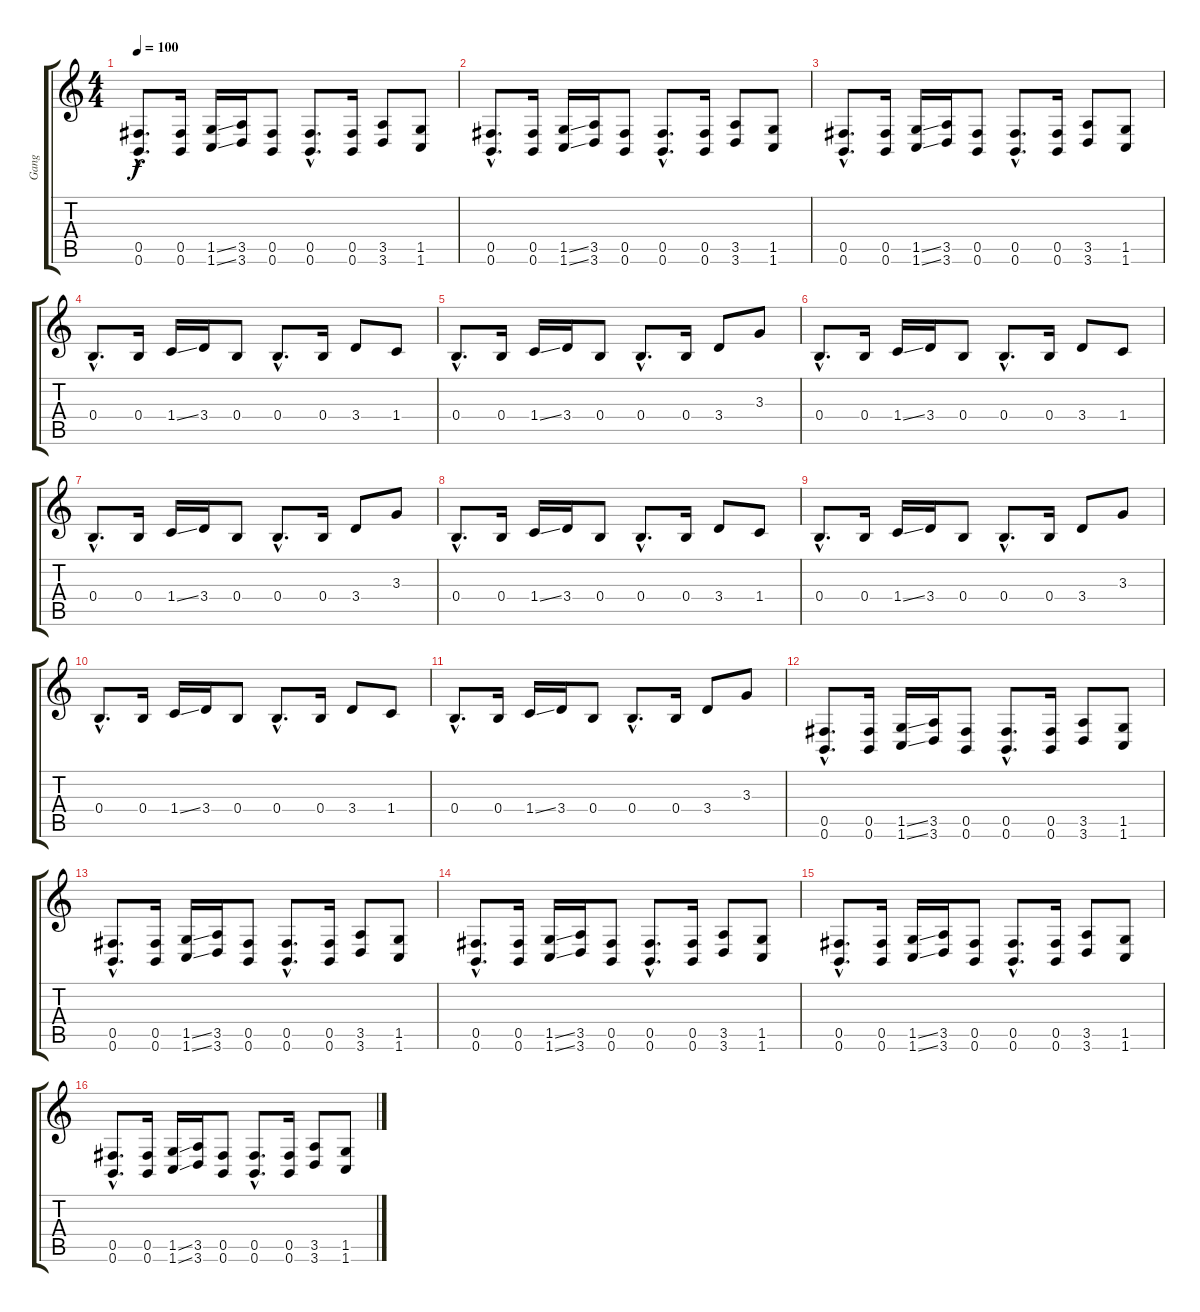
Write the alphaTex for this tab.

\track ("Gang" "Gang") {instrument distortionguitar}
\staff {score tabs}
\tuning (Db4 Ab3 E3 B2 Gb2 B1) {hide}
\ts (4 4)
\tempo 100
\clef g2
\ks c
(0.5{hac} 0.6{hac}).8{d dy f} (0.5 0.6).16 (1.5{ss} 1.6{ss}).16 (3.5 3.6).16 (0.5 0.6).8 (0.5{hac} 0.6{hac}).8{d} (0.5 0.6).16 (3.5 3.6).8 (1.5 1.6).8 |
(0.5{hac} 0.6{hac}).8{d} (0.5 0.6).16 (1.5{ss} 1.6{ss}).16 (3.5 3.6).16 (0.5 0.6).8 (0.5{hac} 0.6{hac}).8{d} (0.5 0.6).16 (3.5 3.6).8 (1.5 1.6).8 |
(0.5{hac} 0.6{hac}).8{d} (0.5 0.6).16 (1.5{ss} 1.6{ss}).16 (3.5 3.6).16 (0.5 0.6).8 (0.5{hac} 0.6{hac}).8{d} (0.5 0.6).16 (3.5 3.6).8 (1.5 1.6).8 |
0.4{hac}.8{d instrument electricguitarjazz} 0.4.16 1.4{ss}.16 3.4.16 0.4.8 0.4{hac}.8{d} 0.4.16 3.4.8 1.4.8 |
0.4{hac}.8{d} 0.4.16 1.4{ss}.16 3.4.16 0.4.8 0.4{hac}.8{d} 0.4.16 3.4.8 3.3.8 |
0.4{hac}.8{d} 0.4.16 1.4{ss}.16 3.4.16 0.4.8 0.4{hac}.8{d} 0.4.16 3.4.8 1.4.8 |
0.4{hac}.8{d} 0.4.16 1.4{ss}.16 3.4.16 0.4.8 0.4{hac}.8{d} 0.4.16 3.4.8 3.3.8 |
0.4{hac}.8{d} 0.4.16 1.4{ss}.16 3.4.16 0.4.8 0.4{hac}.8{d} 0.4.16 3.4.8 1.4.8 |
0.4{hac}.8{d} 0.4.16 1.4{ss}.16 3.4.16 0.4.8 0.4{hac}.8{d} 0.4.16 3.4.8 3.3.8 |
0.4{hac}.8{d} 0.4.16 1.4{ss}.16 3.4.16 0.4.8 0.4{hac}.8{d} 0.4.16 3.4.8 1.4.8 |
0.4{hac}.8{d} 0.4.16 1.4{ss}.16 3.4.16 0.4.8 0.4{hac}.8{d} 0.4.16 3.4.8 3.3.8 |
(0.5{hac} 0.6{hac}).8{d instrument distortionguitar} (0.5 0.6).16 (1.5{ss} 1.6{ss}).16 (3.5 3.6).16 (0.5 0.6).8 (0.5{hac} 0.6{hac}).8{d} (0.5 0.6).16 (3.5 3.6).8 (1.5 1.6).8 |
(0.5{hac} 0.6{hac}).8{d} (0.5 0.6).16 (1.5{ss} 1.6{ss}).16 (3.5 3.6).16 (0.5 0.6).8 (0.5{hac} 0.6{hac}).8{d} (0.5 0.6).16 (3.5 3.6).8 (1.5 1.6).8 |
(0.5{hac} 0.6{hac}).8{d} (0.5 0.6).16 (1.5{ss} 1.6{ss}).16 (3.5 3.6).16 (0.5 0.6).8 (0.5{hac} 0.6{hac}).8{d} (0.5 0.6).16 (3.5 3.6).8 (1.5 1.6).8 |
(0.5{hac} 0.6{hac}).8{d} (0.5 0.6).16 (1.5{ss} 1.6{ss}).16 (3.5 3.6).16 (0.5 0.6).8 (0.5{hac} 0.6{hac}).8{d} (0.5 0.6).16 (3.5 3.6).8 (1.5 1.6).8 |
(0.5{hac} 0.6{hac}).8{d} (0.5 0.6).16 (1.5{ss} 1.6{ss}).16 (3.5 3.6).16 (0.5 0.6).8 (0.5{hac} 0.6{hac}).8{d} (0.5 0.6).16 (3.5 3.6).8 (1.5 1.6).8
